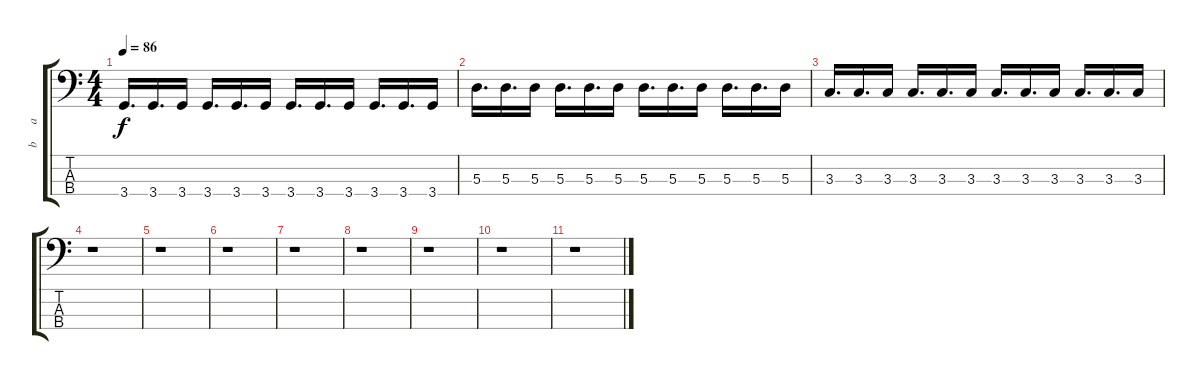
\track ("b      a       s      s" "b      a  ") {instrument electricbassfinger}
\staff {score tabs}
\tuning (G2 D2 A1 E1) {hide}
\ts (4 4)
\tempo 86
\clef f4
\ks c
3.4.16{d dy f} 3.4.16{d} 3.4.16 3.4.16{d} 3.4.16{d} 3.4.16 3.4.16{d} 3.4.16{d} 3.4.16 3.4.16{d} 3.4.16{d} 3.4.16 |
5.3.16{d} 5.3.16{d} 5.3.16 5.3.16{d} 5.3.16{d} 5.3.16 5.3.16{d} 5.3.16{d} 5.3.16 5.3.16{d} 5.3.16{d} 5.3.16 |
3.3.16{d} 3.3.16{d} 3.3.16 3.3.16{d} 3.3.16{d} 3.3.16 3.3.16{d} 3.3.16{d} 3.3.16 3.3.16{d} 3.3.16{d} 3.3.16 |
r.1 |
r.1 |
r.1 |
r.1 |
r.1 |
r.1 |
r.1 |
r.1
